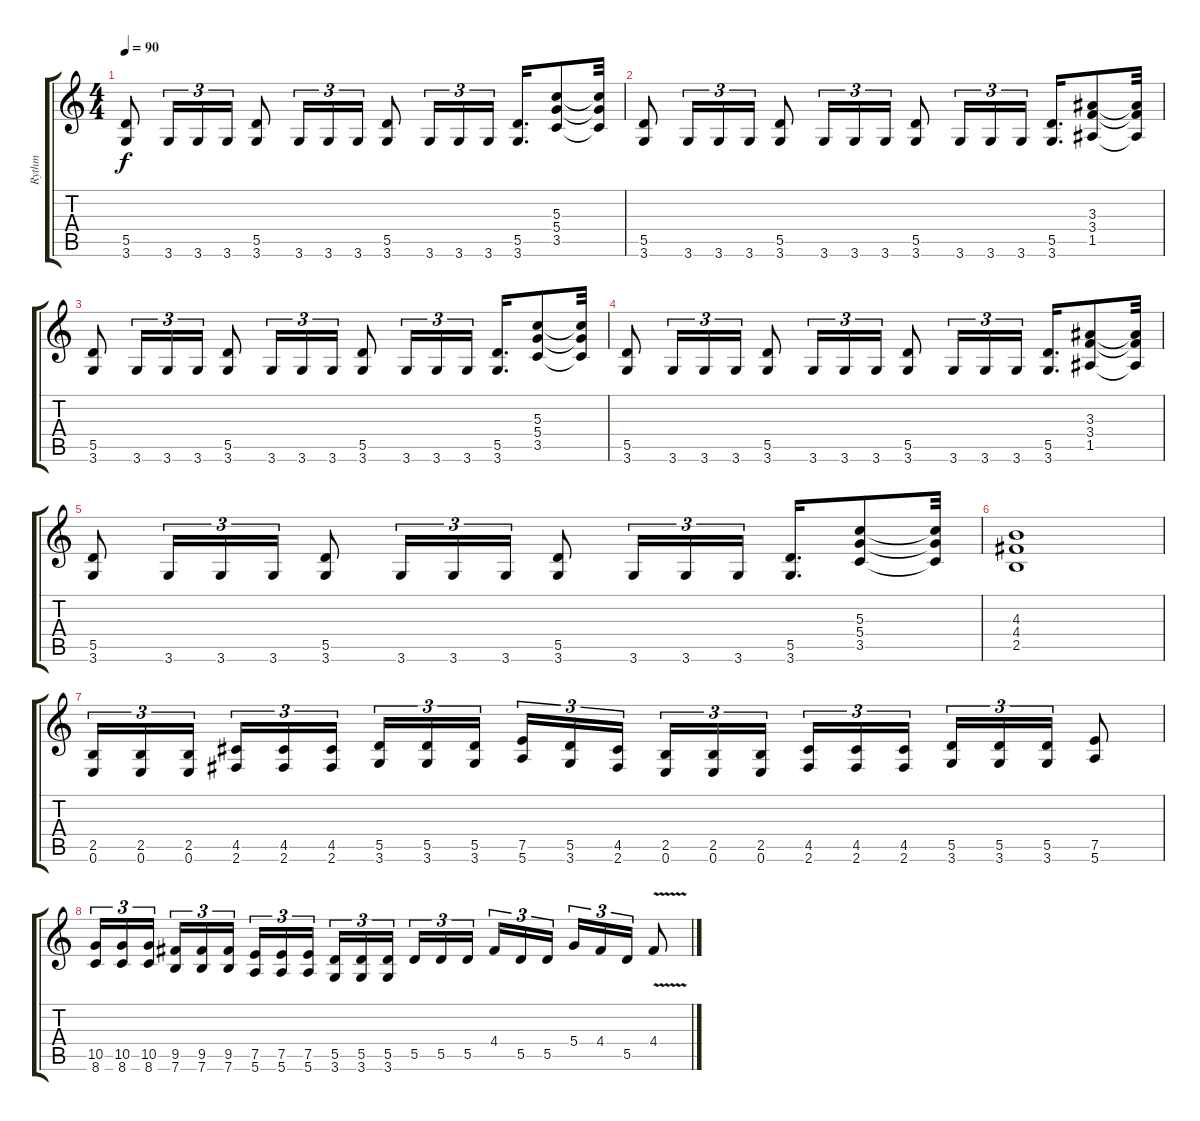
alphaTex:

\track ("Rythm" "Rythm") {instrument distortionguitar}
\staff {score tabs}
\tuning (E4 B3 G3 D3 A2 E2) {hide}
\ts (4 4)
\tempo 90
\clef g2
\ks c
(5.5 3.6).8{dy f} 3.6.16{tu (3 2)} 3.6.16{tu (3 2)} 3.6.16{tu (3 2)} (5.5 3.6).8 3.6.16{tu (3 2)} 3.6.16{tu (3 2)} 3.6.16{tu (3 2)} (5.5 3.6).8 3.6.16{tu (3 2)} 3.6.16{tu (3 2)} 3.6.16{tu (3 2)} (5.5 3.6).16{d} (5.3 5.4 3.5).8 (5.3{t} 5.4{t} 3.5{t}).32 |
(5.5 3.6).8 3.6.16{tu (3 2)} 3.6.16{tu (3 2)} 3.6.16{tu (3 2)} (5.5 3.6).8 3.6.16{tu (3 2)} 3.6.16{tu (3 2)} 3.6.16{tu (3 2)} (5.5 3.6).8 3.6.16{tu (3 2)} 3.6.16{tu (3 2)} 3.6.16{tu (3 2)} (5.5 3.6).16{d} (3.3 3.4 1.5).8 (3.3{t} 3.4{t} 1.5{t}).32 |
(5.5 3.6).8 3.6.16{tu (3 2)} 3.6.16{tu (3 2)} 3.6.16{tu (3 2)} (5.5 3.6).8 3.6.16{tu (3 2)} 3.6.16{tu (3 2)} 3.6.16{tu (3 2)} (5.5 3.6).8 3.6.16{tu (3 2)} 3.6.16{tu (3 2)} 3.6.16{tu (3 2)} (5.5 3.6).16{d} (5.3 5.4 3.5).8 (5.3{t} 5.4{t} 3.5{t}).32 |
(5.5 3.6).8 3.6.16{tu (3 2)} 3.6.16{tu (3 2)} 3.6.16{tu (3 2)} (5.5 3.6).8 3.6.16{tu (3 2)} 3.6.16{tu (3 2)} 3.6.16{tu (3 2)} (5.5 3.6).8 3.6.16{tu (3 2)} 3.6.16{tu (3 2)} 3.6.16{tu (3 2)} (5.5 3.6).16{d} (3.3 3.4 1.5).8 (3.3{t} 3.4{t} 1.5{t}).32 |
(5.5 3.6).8 3.6.16{tu (3 2)} 3.6.16{tu (3 2)} 3.6.16{tu (3 2)} (5.5 3.6).8 3.6.16{tu (3 2)} 3.6.16{tu (3 2)} 3.6.16{tu (3 2)} (5.5 3.6).8 3.6.16{tu (3 2)} 3.6.16{tu (3 2)} 3.6.16{tu (3 2)} (5.5 3.6).16{d} (5.3 5.4 3.5).8 (5.3{t} 5.4{t} 3.5{t}).32 |
(4.3 4.4 2.5).1 |
(2.5 0.6).16{tu (3 2)} (2.5 0.6).16{tu (3 2)} (2.5 0.6).16{tu (3 2) beam splitsecondary} (4.5 2.6).16{tu (3 2)} (4.5 2.6).16{tu (3 2)} (4.5 2.6).16{tu (3 2)} (5.5 3.6).16{tu (3 2)} (5.5 3.6).16{tu (3 2)} (5.5 3.6).16{tu (3 2) beam splitsecondary} (7.5 5.6).16{tu (3 2)} (5.5 3.6).16{tu (3 2)} (4.5 2.6).16{tu (3 2)} (2.5 0.6).16{tu (3 2)} (2.5 0.6).16{tu (3 2)} (2.5 0.6).16{tu (3 2) beam splitsecondary} (4.5 2.6).16{tu (3 2)} (4.5 2.6).16{tu (3 2)} (4.5 2.6).16{tu (3 2)} (5.5 3.6).16{tu (3 2)} (5.5 3.6).16{tu (3 2)} (5.5 3.6).16{tu (3 2)} (7.5 5.6).8 |
(10.5 8.6).16{tu (3 2)} (10.5 8.6).16{tu (3 2)} (10.5 8.6).16{tu (3 2) beam splitsecondary} (9.5 7.6).16{tu (3 2)} (9.5 7.6).16{tu (3 2)} (9.5 7.6).16{tu (3 2)} (7.5 5.6).16{tu (3 2)} (7.5 5.6).16{tu (3 2)} (7.5 5.6).16{tu (3 2) beam splitsecondary} (5.5 3.6).16{tu (3 2)} (5.5 3.6).16{tu (3 2)} (5.5 3.6).16{tu (3 2)} 5.5.16{tu (3 2)} 5.5.16{tu (3 2)} 5.5.16{tu (3 2) beam splitsecondary} 4.4.16{tu (3 2)} 5.5.16{tu (3 2)} 5.5.16{tu (3 2)} 5.4.16{tu (3 2)} 4.4.16{tu (3 2)} 5.5.16{tu (3 2)} 4.4{v}.8
